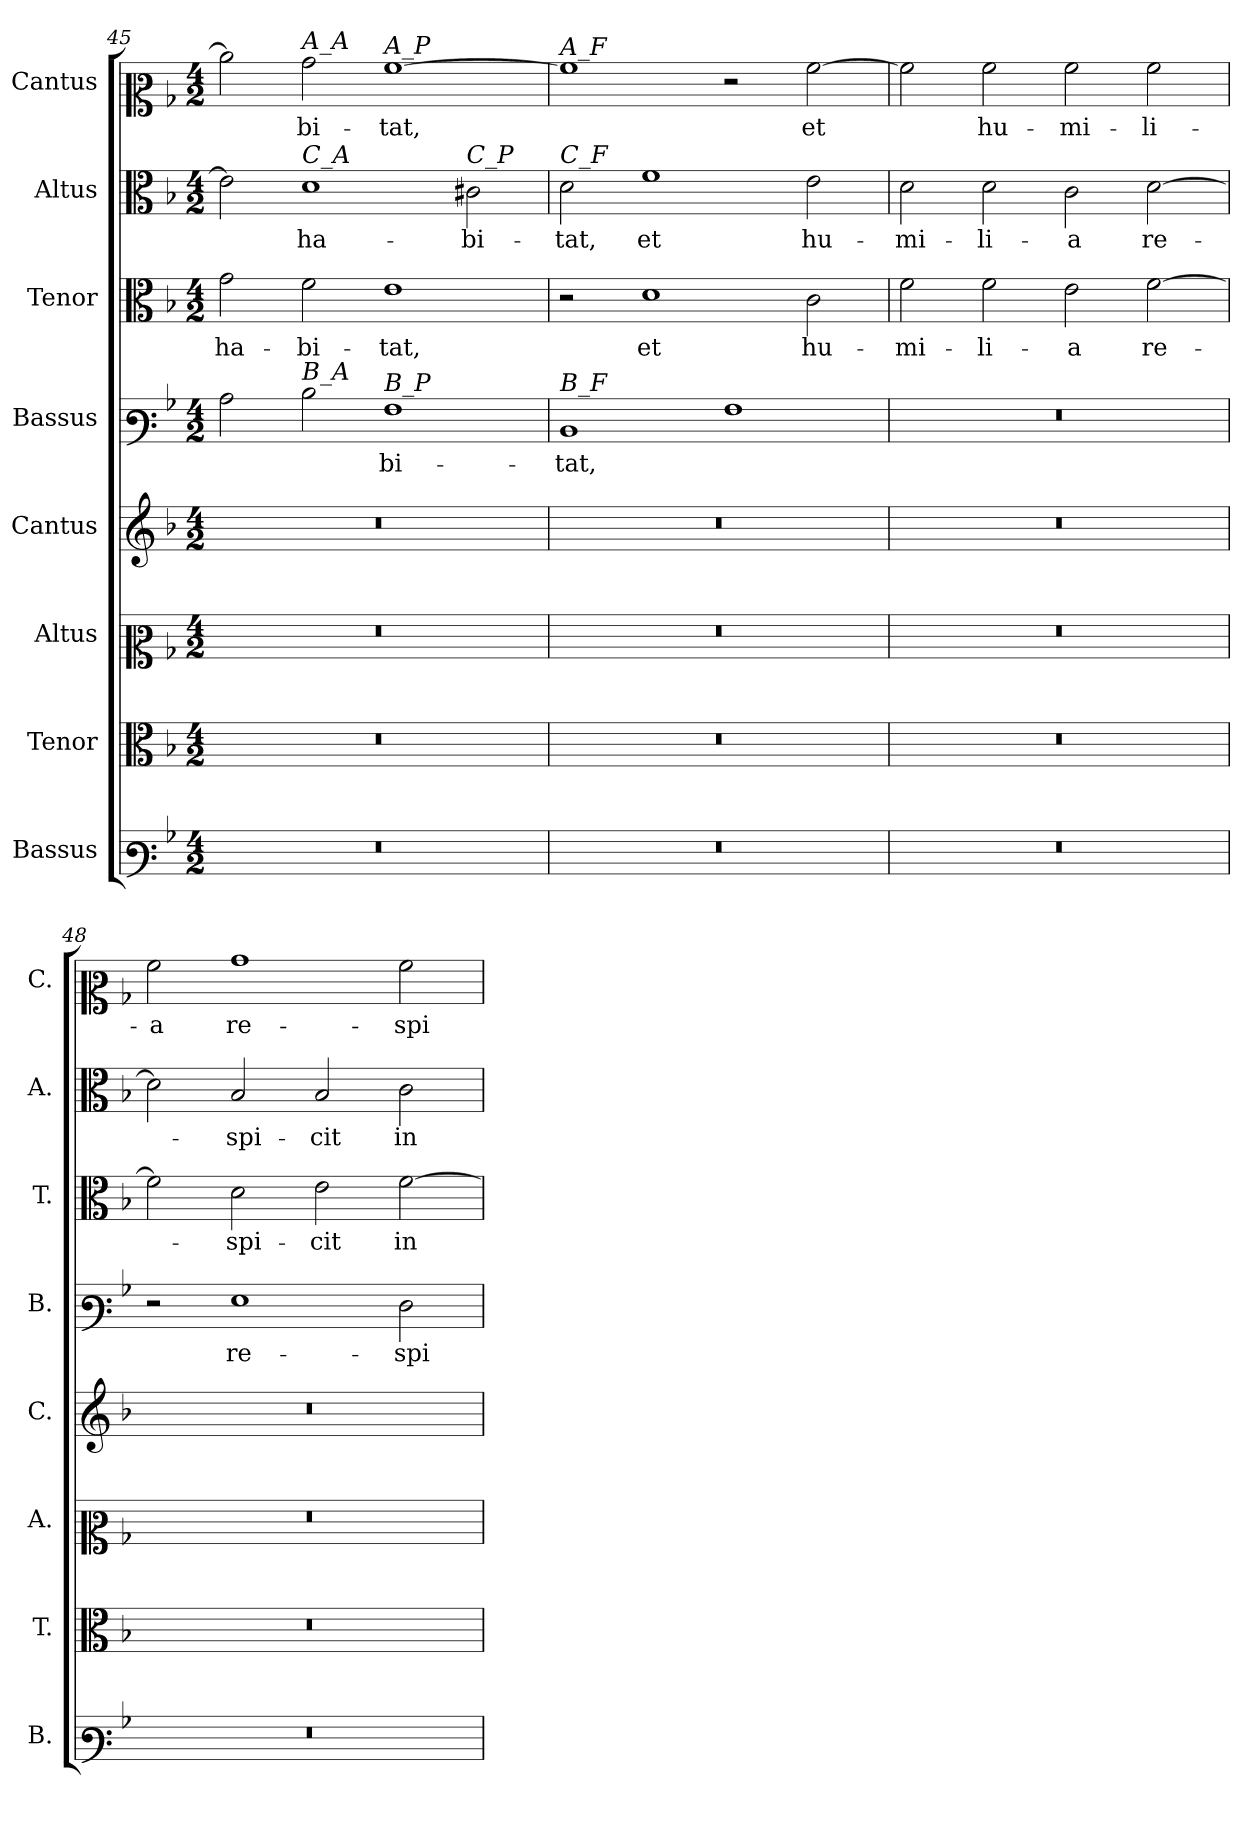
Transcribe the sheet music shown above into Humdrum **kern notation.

**kern	**kern	**kern	**kern	**kern	**text	**kern	**text	**kern	**text	**kern	**text
*part8	*part7	*part6	*part5	*part4	*part4	*part3	*part3	*part2	*part2	*part1	*part1
*staff8	*staff7	*staff6	*staff5	*staff4	*staff4	*staff3	*staff3	*staff2	*staff2	*staff1	*staff1
*I"Bassus	*I"Tenor	*I"Altus	*I"Cantus	*I"Bassus	*	*I"Tenor	*	*I"Altus	*	*I"Cantus	*
*I'B.	*I'T.	*I'A.	*I'C.	*I'B.	*	*I'T.	*	*I'A.	*	*I'C.	*
*clefF3	*clefC3	*clefC2	*clefG2	*clefF3	*	*clefC3	*	*clefC3	*	*clefC2	*
*k[b-]	*k[b-]	*k[b-]	*k[b-]	*k[b-]	*	*k[b-]	*	*k[b-]	*	*k[b-]	*
*M4/2	*M4/2	*M4/2	*M4/2	*M4/2	*	*M4/2	*	*M4/2	*	*M4/2	*
=45	=45	=45	=45	=45	=45	=45	=45	=45	=45	=45	=45
!	!	!	!	!	!	!	!LO:LY:b	!	!	!	!
0r	0r	0r	0r	2c\	.	2g\	ha-	2e\]	.	2cc\]	.
!	!	!	!	!	!	!	!	!	!	!LO:TX:a:i:t=A_A	!
!	!	!	!	!	!	!	!	!LO:TX:a:i:t=C_A	!	!	!
!	!	!	!	!LO:TX:a:i:t=B_A	!	!	!	!	!	!	!
!	!	!	!	!	!	!	!LO:LY:b	!	!LO:LY:b	!	!LO:LY:b
.	.	.	.	2d\	.	2f\	-bi-	1d	ha-	2b-\	-bi-
!	!	!	!	!	!	!	!	!	!	!LO:TX:a:i:t=A_P	!
!	!	!	!	!LO:TX:a:i:t=B_P	!	!	!	!	!	!	!
!	!	!	!	!	!LO:LY:b	!	!LO:LY:b	!	!	!	!LO:LY:b
.	.	.	.	1A	bi-	1e	-tat,	.	.	[1a	-tat,
!	!	!	!	!	!	!	!	!LO:TX:a:i:t=C_P	!	!	!
!	!	!	!	!	!	!	!	!	!LO:LY:b	!	!
.	.	.	.	.	.	.	.	2c#X\	-bi-	.	.
=46	=46	=46	=46	=46	=46	=46	=46	=46	=46	=46	=46
!	!	!	!	!	!	!	!	!	!	!LO:TX:a:i:t=A_F	!
!	!	!	!	!	!	!	!	!LO:TX:a:i:t=C_F	!	!	!
!	!	!	!	!LO:TX:a:i:t=B_F	!	!	!	!	!	!	!
!	!	!	!	!	!LO:LY:b	!	!	!	!LO:LY:b	!	!
0r	0r	0r	0r	1D	-tat,	2r	.	2d\	-tat,	1a]	.
!	!	!	!	!	!	!	!LO:LY:b	!	!LO:LY:b	!	!
.	.	.	.	.	.	1d	et	1f	et	.	.
.	.	.	.	1A	.	.	.	.	.	2r	.
!	!	!	!	!	!	!	!LO:LY:b	!	!LO:LY:b	!	!LO:LY:b
.	.	.	.	.	.	2c\	hu-	2e\	hu-	[2a\	et
=47	=47	=47	=47	=47	=47	=47	=47	=47	=47	=47	=47
!	!	!	!	!	!	!	!LO:LY:b	!	!LO:LY:b	!	!
0r	0r	0r	0r	0r	.	2f\	-mi-	2d\	-mi-	2a\]	.
!	!	!	!	!	!	!	!LO:LY:b	!	!LO:LY:b	!	!LO:LY:b
.	.	.	.	.	.	2f\	-li-	2d\	-li-	2a\	hu-
!	!	!	!	!	!	!	!LO:LY:b	!	!LO:LY:b	!	!LO:LY:b
.	.	.	.	.	.	2e\	-a	2c\	a	2a\	-mi-
!	!	!	!	!	!	!	!LO:LY:b	!	!LO:LY:b	!	!LO:LY:b
.	.	.	.	.	.	[2f\	re-	[2d\	re-	2a\	-li-
=48	=48	=48	=48	=48	=48	=48	=48	=48	=48	=48	=48
!	!	!	!	!	!	!	!	!	!	!	!LO:LY:b
0r	0r	0r	0r	2r	.	2f\]	.	2d\]	.	2a\	a
!	!	!	!	!	!LO:LY:b	!	!LO:LY:b	!	!LO:LY:b	!	!LO:LY:b
.	.	.	.	1G	re-	2d\	-spi-	2B-/	-spi-	1b-	re-
!	!	!	!	!	!	!	!LO:LY:b	!	!LO:LY:b	!	!
.	.	.	.	.	.	2e\	-cit	2B-/	-cit	.	.
!	!	!	!	!	!LO:LY:b	!	!LO:LY:b	!	!LO:LY:b	!	!LO:LY:b
.	.	.	.	2F\	-spi-	[2f\	in	2c\	in	2a\	-spi-
=	=	=	=	=	=	=	=	=	=	=	=
*-	*-	*-	*-	*-	*-	*-	*-	*-	*-	*-	*-
